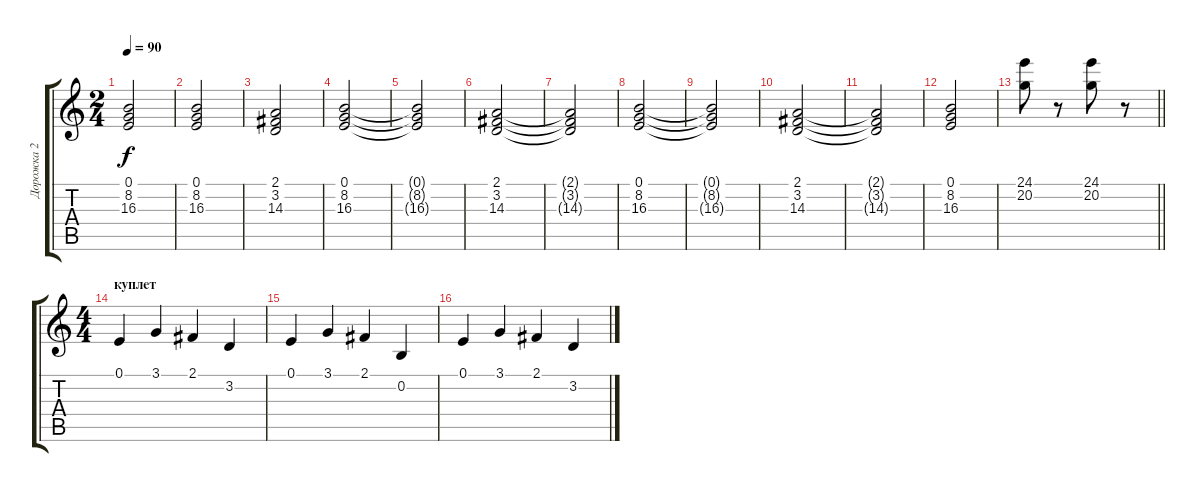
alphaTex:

\track ("Дорожка 2" "Дорожка 2") {instrument stringensemble1}
\staff {score tabs}
\tuning (E4 B3 G3 D3 A2 E2) {hide}
\ts (2 4)
\tempo 90
\clef g2
\ks c
(0.1{t} 8.2{t} 16.3{t}).2{dy f} |
(0.1 8.2 16.3).2 |
(2.1 3.2 14.3).2 |
(0.1 8.2 16.3).2 |
(0.1{t} 8.2{t} 16.3{t}).2 |
(2.1 3.2 14.3).2 |
(2.1{t} 3.2{t} 14.3{t}).2 |
(0.1 8.2 16.3).2 |
(0.1{t} 8.2{t} 16.3{t}).2 |
(2.1 3.2 14.3).2 |
(2.1{t} 3.2{t} 14.3{t}).2 |
(0.1 8.2 16.3).2 |
\barLineRight lightlight
(24.1 20.2).8 r.8 (24.1 20.2).8 r.8 |
\ts (4 4)
\section ("" "куплет")
0.1.4{volume 13} 3.1.4 2.1.4 3.2.4 |
0.1.4 3.1.4 2.1.4 0.2.4 |
0.1.4 3.1.4 2.1.4 3.2.4
